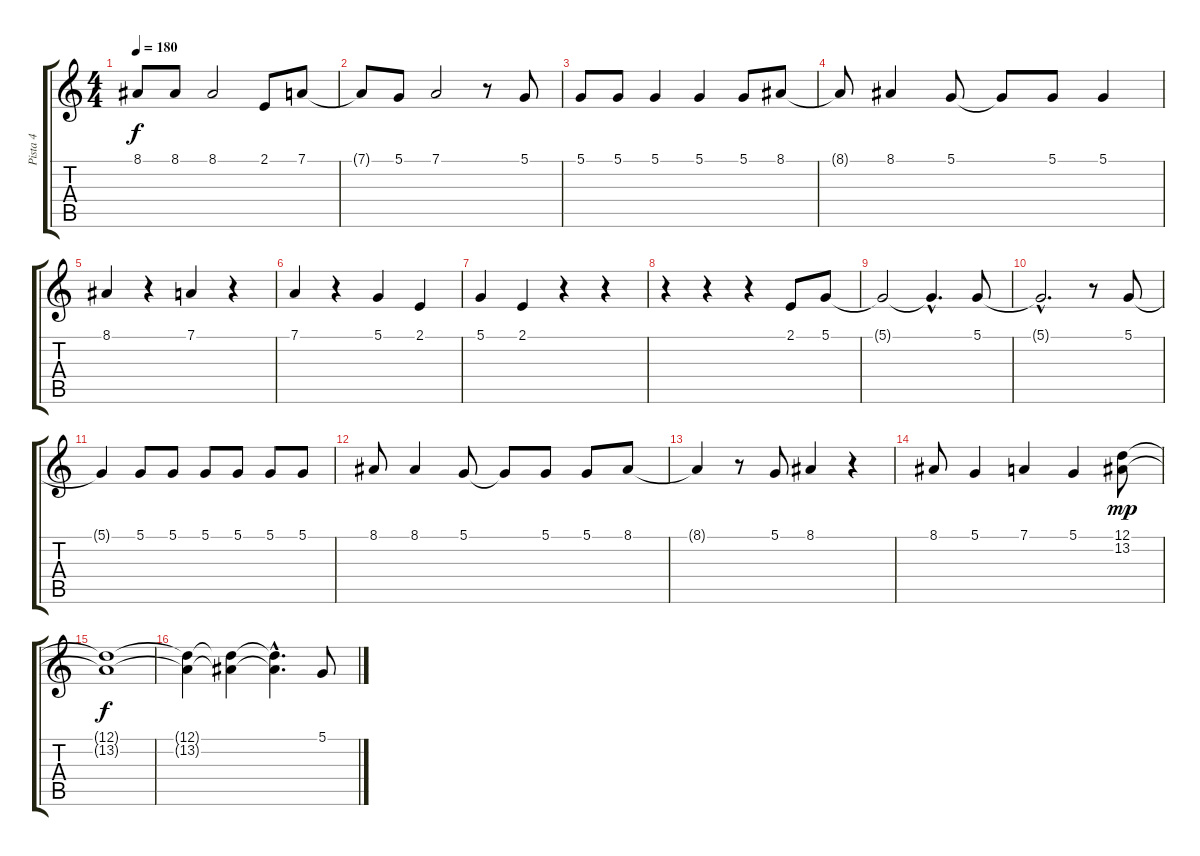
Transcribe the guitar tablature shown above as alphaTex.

\track ("Pista 4" "Pista 4") {instrument harmonica}
\staff {score tabs}
\tuning (D4 A3 F3 C3 G2 D2) {hide}
\ts (4 4)
\tempo 180
\clef g2
\ks c
8.1{t}.8{dy f} 8.1.8 8.1.2 2.1.8 7.1.8 |
7.1{t}.8 5.1.8 7.1.2 r.8 5.1.8 |
5.1.8 5.1.8 5.1.4 5.1.4 5.1.8 8.1.8 |
8.1{t}.8 8.1.4 5.1.8 5.1{t}.8 5.1.8 5.1.4 |
8.1.4 r.4 7.1.4 r.4 |
7.1.4 r.4 5.1.4 2.1.4 |
5.1.4 2.1.4 r.4 r.4 |
r.4 r.4 r.4 2.1.8 5.1.8 |
5.1{t}.2 5.1{hac t}.4{d} 5.1.8 |
5.1{hac t}.2{d} r.8 5.1.8 |
5.1{t}.4 5.1.8 5.1.8 5.1.8 5.1.8 5.1.8 5.1.8 |
8.1.8 8.1.4 5.1.8 5.1{t}.8 5.1.8 5.1.8 8.1.8 |
8.1{t}.4 r.8 5.1.8 8.1.4 r.4 |
8.1.8 5.1.4 7.1.4 5.1.4 (12.1 13.2).8{dy mp} |
(12.1{t} 13.2{t}).1{dy f} |
(12.1{t} 13.2{t}).4 (12.1{t} 13.2{t}).4 (12.1{hac t} 13.2{hac t}).4{d} 5.1.8
